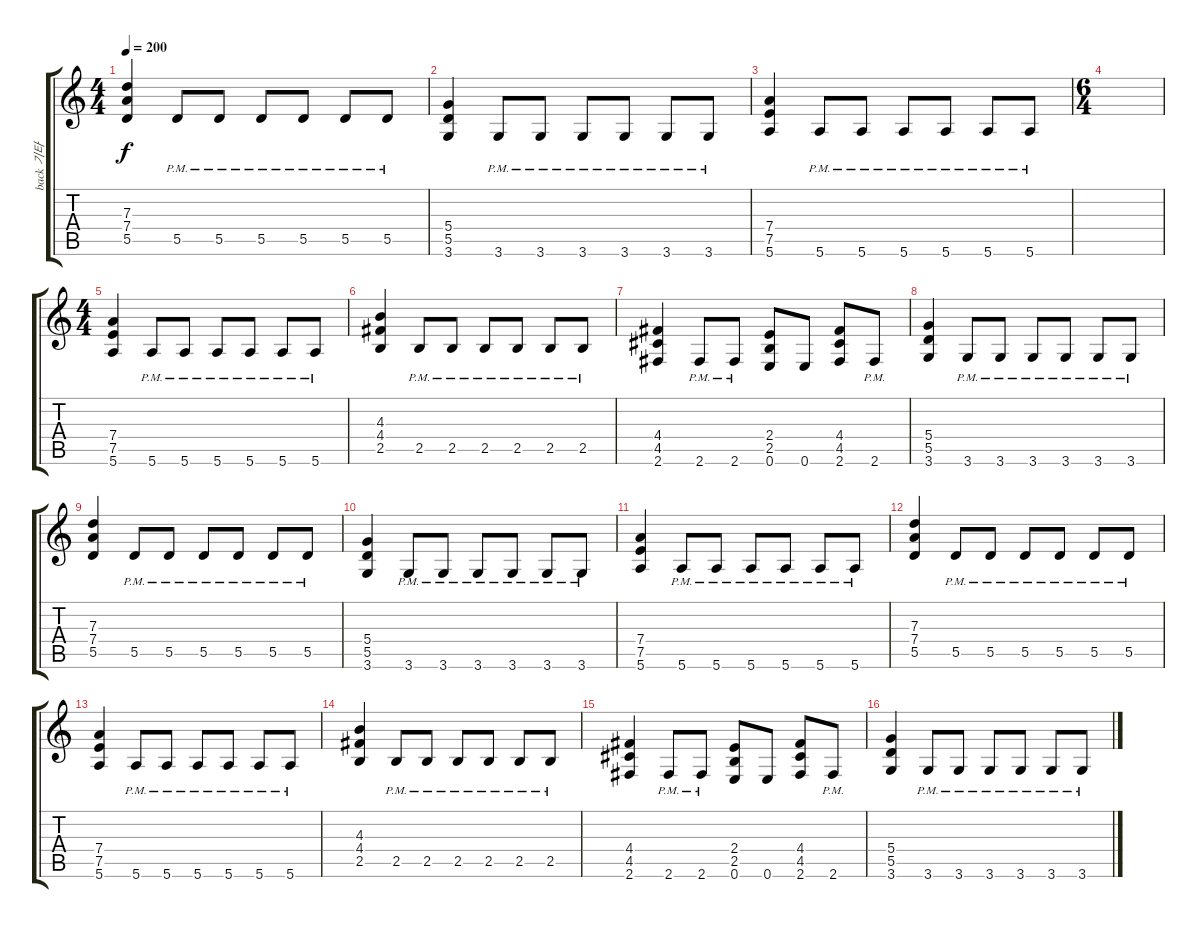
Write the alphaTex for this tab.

\track ("back 기타" "back 기타") {instrument distortionguitar}
\staff {score tabs}
\tuning (E4 B3 G3 D3 A2 E2) {hide}
\ts (4 4)
\tempo 200
\clef g2
\ks c
(7.3 7.4 5.5).4{dy f} 5.5{pm}.8 5.5{pm}.8 5.5{pm}.8 5.5{pm}.8 5.5{pm}.8 5.5{pm}.8 |
(5.4 5.5 3.6).4 3.6{pm}.8 3.6{pm}.8 3.6{pm}.8 3.6{pm}.8 3.6{pm}.8 3.6{pm}.8 |
(7.4 7.5 5.6).4 5.6{pm}.8 5.6{pm}.8 5.6{pm}.8 5.6{pm}.8 5.6{pm}.8 5.6{pm}.8 |
\ts (6 4)
|
\ts (4 4)
(7.4 7.5 5.6).4 5.6{pm}.8 5.6{pm}.8 5.6{pm}.8 5.6{pm}.8 5.6{pm}.8 5.6{pm}.8 |
(4.3 4.4 2.5).4 2.5{pm}.8 2.5{pm}.8 2.5{pm}.8 2.5{pm}.8 2.5{pm}.8 2.5{pm}.8 |
(4.4 4.5 2.6).4 2.6{pm}.8 2.6{pm}.8 (2.4 2.5 0.6).8 0.6.8 (4.4 4.5 2.6).8 2.6{pm}.8 |
(5.4 5.5 3.6).4 3.6{pm}.8 3.6{pm}.8 3.6{pm}.8 3.6{pm}.8 3.6{pm}.8 3.6{pm}.8 |
(7.3 7.4 5.5).4 5.5{pm}.8 5.5{pm}.8 5.5{pm}.8 5.5{pm}.8 5.5{pm}.8 5.5{pm}.8 |
(5.4 5.5 3.6).4 3.6{pm}.8 3.6{pm}.8 3.6{pm}.8 3.6{pm}.8 3.6{pm}.8 3.6{pm}.8 |
(7.4 7.5 5.6).4 5.6{pm}.8 5.6{pm}.8 5.6{pm}.8 5.6{pm}.8 5.6{pm}.8 5.6{pm}.8 |
(7.3 7.4 5.5).4 5.5{pm}.8 5.5{pm}.8 5.5{pm}.8 5.5{pm}.8 5.5{pm}.8 5.5{pm}.8 |
(7.4 7.5 5.6).4 5.6{pm}.8 5.6{pm}.8 5.6{pm}.8 5.6{pm}.8 5.6{pm}.8 5.6{pm}.8 |
(4.3 4.4 2.5).4 2.5{pm}.8 2.5{pm}.8 2.5{pm}.8 2.5{pm}.8 2.5{pm}.8 2.5{pm}.8 |
(4.4 4.5 2.6).4 2.6{pm}.8 2.6{pm}.8 (2.4 2.5 0.6).8 0.6.8 (4.4 4.5 2.6).8 2.6{pm}.8 |
(5.4 5.5 3.6).4 3.6{pm}.8 3.6{pm}.8 3.6{pm}.8 3.6{pm}.8 3.6{pm}.8 3.6{pm}.8
